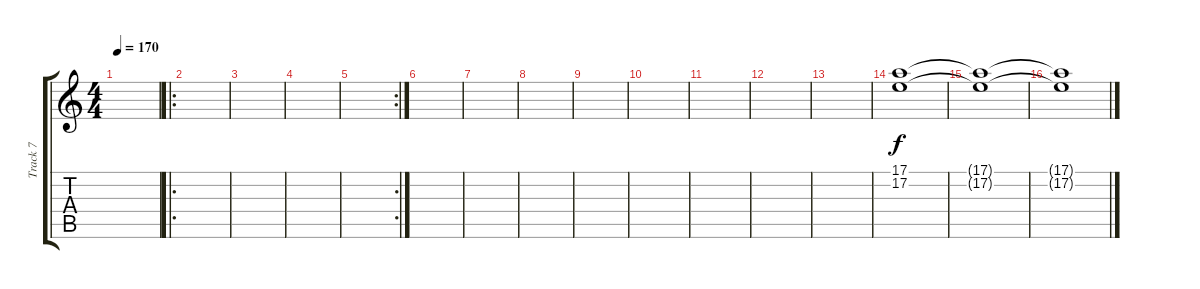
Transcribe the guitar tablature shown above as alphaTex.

\track ("Track 7" "Track 7") {instrument stringensemble1}
\staff {score tabs}
\tuning (E4 B3 G3 D3 A2 E2) {hide}
\ts (4 4)
\tempo 170
\clef g2
\ks c
|
\ro
|
|
|
\rc 2
|
|
|
|
|
|
|
|
|
(17.1 17.2).1 |
(17.1{t} 17.2{t}).1 |
(17.1{t} 17.2{t}).1
